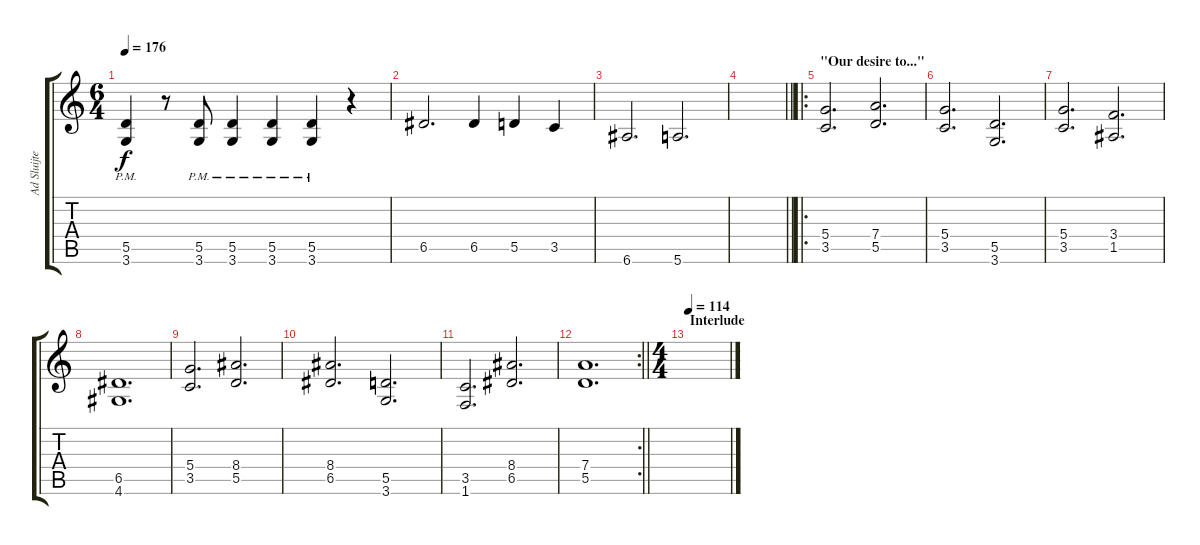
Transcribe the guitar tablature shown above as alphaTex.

\track ("Ad Sluijter" "Ad Sluijte") {instrument distortionguitar}
\staff {score tabs}
\tuning (E4 B3 G3 D3 A2 E2) {hide}
\ts (6 4)
\tempo 176
\clef g2
\ks c
(5.5{pm} 3.6{pm}).4{dy f} r.8 (5.5{pm} 3.6{pm}).8 (5.5{pm} 3.6{pm}).4 (5.5{pm} 3.6{pm}).4 (5.5{pm} 3.6{pm}).4 r.4 |
6.5.2{d} 6.5.4 5.5.4 3.5.4 |
6.6.2{d} 5.6.2{d} |
\barLineRight lightlight
|
\ro
\section ("" "\"Our desire to...\"")
(5.4 3.5).2{d} (7.4 5.5).2{d} |
(5.4 3.5).2{d} (5.5 3.6).2{d} |
(5.4 3.5).2{d} (3.4 1.5).2{d} |
(6.5 4.6).1{d} |
(5.4 3.5).2{d} (8.4 5.5).2{d} |
(8.4 6.5).2{d} (5.5 3.6).2{d} |
(3.5 1.6).2{d} (8.4 6.5).2{d} |
\rc 2
\barLineRight lightlight
(7.4 5.5).1{d} |
\ts (4 4)
\section ("" "Interlude")
\tempo 114
